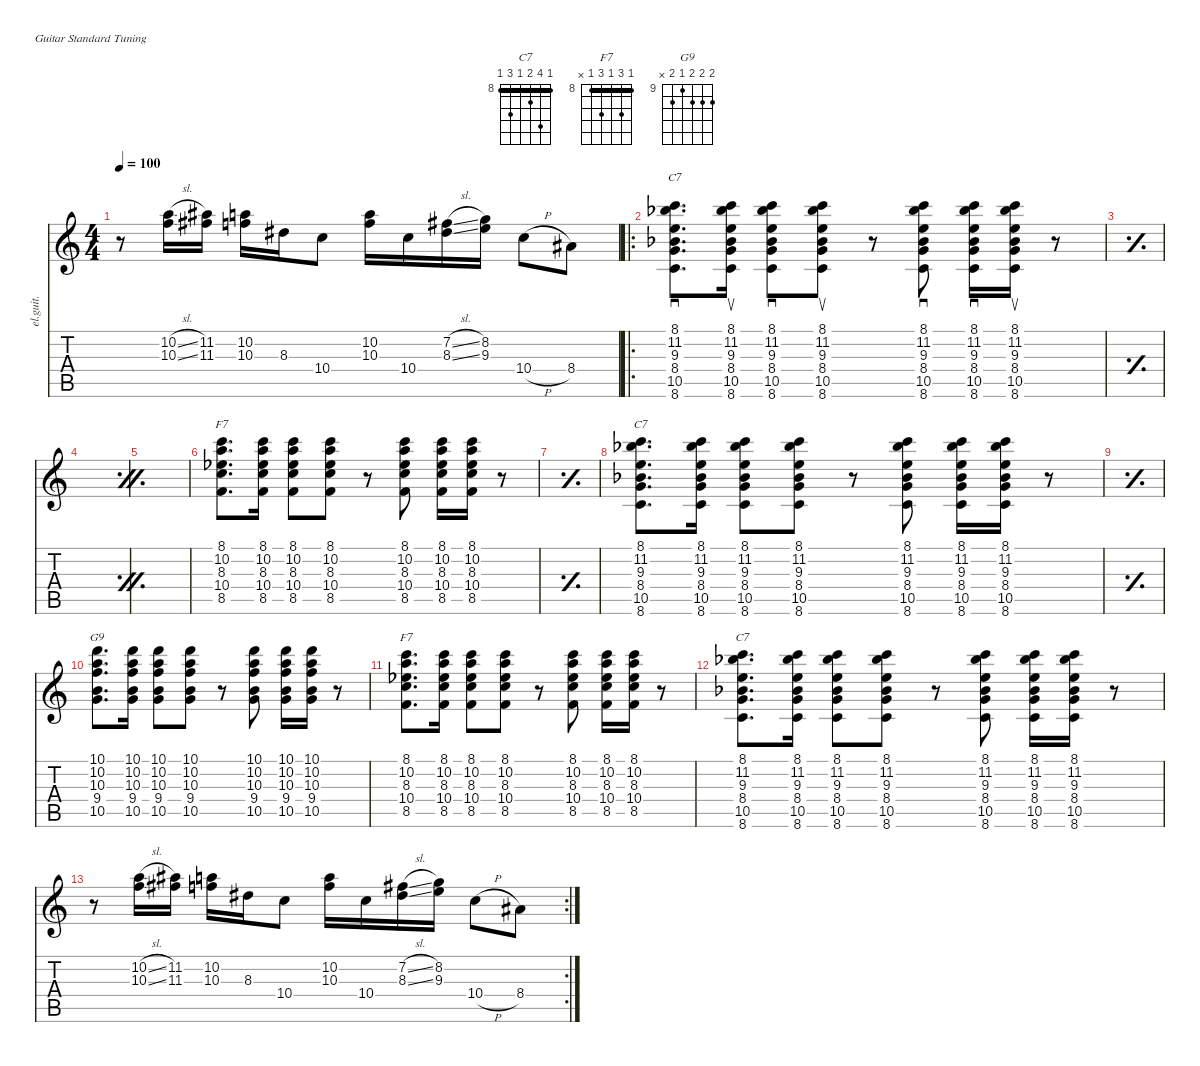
\defaultSystemsLayout 4
\hideDynamics
\bracketExtendMode nobrackets
\otherSystemsTrackNameOrientation horizontal
\track ("Clean Guitar" "el.guit.") {instrument electricguitarclean}
\staff {score tabs}
\tuning (E4 B3 G3 D3 A2 E2)
\chord ("C7" 8 11 9 8 10 8) {firstfret 8 barre (8 8)}
\chord ("F7" 8 10 8 10 8 x) {firstfret 8 showfingering false barre (8 8)}
\chord ("G9" 10 10 10 9 10 x) {firstfret 9 showfingering false}
\ts (4 4)
\tempo 100
\clef g2
\ks c
r.8{dy mf instrument electricguitarclean beam Down} (10.3{sl} 10.2{sl}).16{beam Down} (11.2{acc #} 11.3{acc #}).16{beam Down} (10.2 10.3).16{beam Down} 8.3{acc #}.16{beam Down} 10.4.8{beam Down} (10.3 10.2).16{beam Down} 10.4.16{beam Down} (8.3{sl acc #} 7.2{sl acc #}).16{beam Down} (8.2 9.3).16{beam Down} 10.4{h}.8{beam Down} 8.4{acc #}.8{beam Down} |
\ro
(8.6 10.5 8.4{acc b} 9.3 11.2{acc b} 8.1).8{d sd ch "C7" beam Down} (8.6 10.5 8.4{acc b} 9.3 11.2{acc b} 8.1).16{su beam Down} (8.6 10.5 8.4{acc b} 9.3 11.2{acc b} 8.1).8{sd beam Down} (8.6 10.5 8.4{acc b} 9.3 11.2{acc b} 8.1).8{su beam Down} r.8{beam Down} (8.6 10.5 8.4{acc b} 9.3 11.2{acc b} 8.1).8{sd beam Down} (8.6 10.5 8.4{acc b} 9.3 11.2{acc b} 8.1).16{sd beam Down} (8.6 10.5 8.4{acc b} 9.3 11.2{acc b} 8.1).16{su beam Down} r.8{beam Down} |
\simile simple
|
\simile firstofdouble
|
\simile secondofdouble
|
\simile none
(8.5 10.4 8.3{acc b} 10.2 8.1).8{d ch "F7" beam Down} (8.5 10.4 8.3{acc b} 10.2 8.1).16{beam Down} (8.5 10.4 8.3{acc b} 10.2 8.1).8{beam Down} (8.5 10.4 8.3{acc b} 10.2 8.1).8{beam Down} r.8{beam Down} (8.5 10.4 8.3{acc b} 10.2 8.1).8{beam Down} (8.5 10.4 8.3{acc b} 10.2 8.1).16{beam Down} (8.5 10.4 8.3{acc b} 10.2 8.1).16{beam Down} r.8{beam Down} |
\simile simple
|
\simile none
(8.6 10.5 8.4{acc b} 9.3 11.2{acc b} 8.1).8{d ch "C7" beam Down} (8.6 10.5 8.4{acc b} 9.3 11.2{acc b} 8.1).16{beam Down} (8.6 10.5 8.4{acc b} 9.3 11.2{acc b} 8.1).8{beam Down} (8.6 10.5 8.4{acc b} 9.3 11.2{acc b} 8.1).8{beam Down} r.8{beam Down} (8.6 10.5 8.4{acc b} 9.3 11.2{acc b} 8.1).8{beam Down} (8.6 10.5 8.4{acc b} 9.3 11.2{acc b} 8.1).16{beam Down} (8.6 10.5 8.4{acc b} 9.3 11.2{acc b} 8.1).16{beam Down} r.8{beam Down} |
\simile simple
|
\simile none
(10.5 9.4 10.3 10.2 10.1).8{d ch "G9" beam Down} (10.5 9.4 10.3 10.2 10.1).16{beam Down} (10.5 9.4 10.3 10.2 10.1).8{beam Down} (10.5 9.4 10.3 10.2 10.1).8{beam Down} r.8{beam Down} (10.5 9.4 10.3 10.2 10.1).8{beam Down} (10.5 9.4 10.3 10.2 10.1).16{beam Down} (10.5 9.4 10.3 10.2 10.1).16{beam Down} r.8{beam Down} |
(8.5 10.4 8.3{acc b} 10.2 8.1).8{d ch "F7" beam Down} (8.5 10.4 8.3{acc b} 10.2 8.1).16{beam Down} (8.5 10.4 8.3{acc b} 10.2 8.1).8{beam Down} (8.5 10.4 8.3{acc b} 10.2 8.1).8{beam Down} r.8{beam Down} (8.5 10.4 8.3{acc b} 10.2 8.1).8{beam Down} (8.5 10.4 8.3{acc b} 10.2 8.1).16{beam Down} (8.5 10.4 8.3{acc b} 10.2 8.1).16{beam Down} r.8{beam Down} |
(8.6 10.5 8.4{acc b} 9.3 11.2{acc b} 8.1).8{d ch "C7" beam Down} (8.6 10.5 8.4{acc b} 9.3 11.2{acc b} 8.1).16{beam Down} (8.6 10.5 8.4{acc b} 9.3 11.2{acc b} 8.1).8{beam Down} (8.6 10.5 8.4{acc b} 9.3 11.2{acc b} 8.1).8{beam Down} r.8{beam Down} (8.6 10.5 8.4{acc b} 9.3 11.2{acc b} 8.1).8{beam Down} (8.6 10.5 8.4{acc b} 9.3 11.2{acc b} 8.1).16{beam Down} (8.6 10.5 8.4{acc b} 9.3 11.2{acc b} 8.1).16{beam Down} r.8{beam Down} |
\rc 2
r.8{beam Down} (10.3{sl} 10.2{sl}).16{beam Down} (11.2{acc #} 11.3{acc #}).16{beam Down} (10.2 10.3).16{beam Down} 8.3{acc #}.16{beam Down} 10.4.8{beam Down} (10.3 10.2).16{beam Down} 10.4.16{beam Down} (8.3{sl acc #} 7.2{sl acc #}).16{beam Down} (8.2 9.3).16{beam Down} 10.4{h}.8{beam Down} 8.4{acc #}.8{beam Down}
